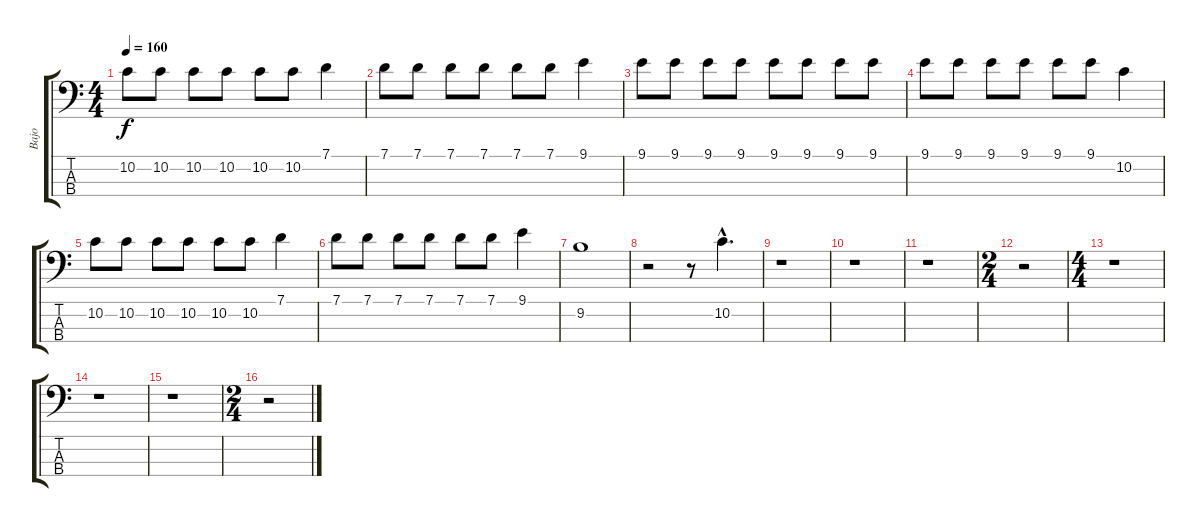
\track ("Bajo" "Bajo") {instrument electricbassfinger}
\staff {score tabs}
\tuning (G2 D2 A1 E1) {hide}
\ts (4 4)
\tempo 160
\clef f4
\ks c
10.2.8{dy f} 10.2.8 10.2.8 10.2.8 10.2.8 10.2.8 7.1.4 |
7.1.8 7.1.8 7.1.8 7.1.8 7.1.8 7.1.8 9.1.4 |
9.1.8 9.1.8 9.1.8 9.1.8 9.1.8 9.1.8 9.1.8 9.1.8 |
9.1.8 9.1.8 9.1.8 9.1.8 9.1.8 9.1.8 10.2.4 |
10.2.8 10.2.8 10.2.8 10.2.8 10.2.8 10.2.8 7.1.4 |
7.1.8 7.1.8 7.1.8 7.1.8 7.1.8 7.1.8 9.1.4 |
9.2.1 |
r.2 r.8 10.2{hac}.4{d} |
r.1 |
r.1 |
r.1 |
\ts (2 4)
r.2 |
\ts (4 4)
r.1 |
r.1 |
r.1 |
\ts (2 4)
r.2
